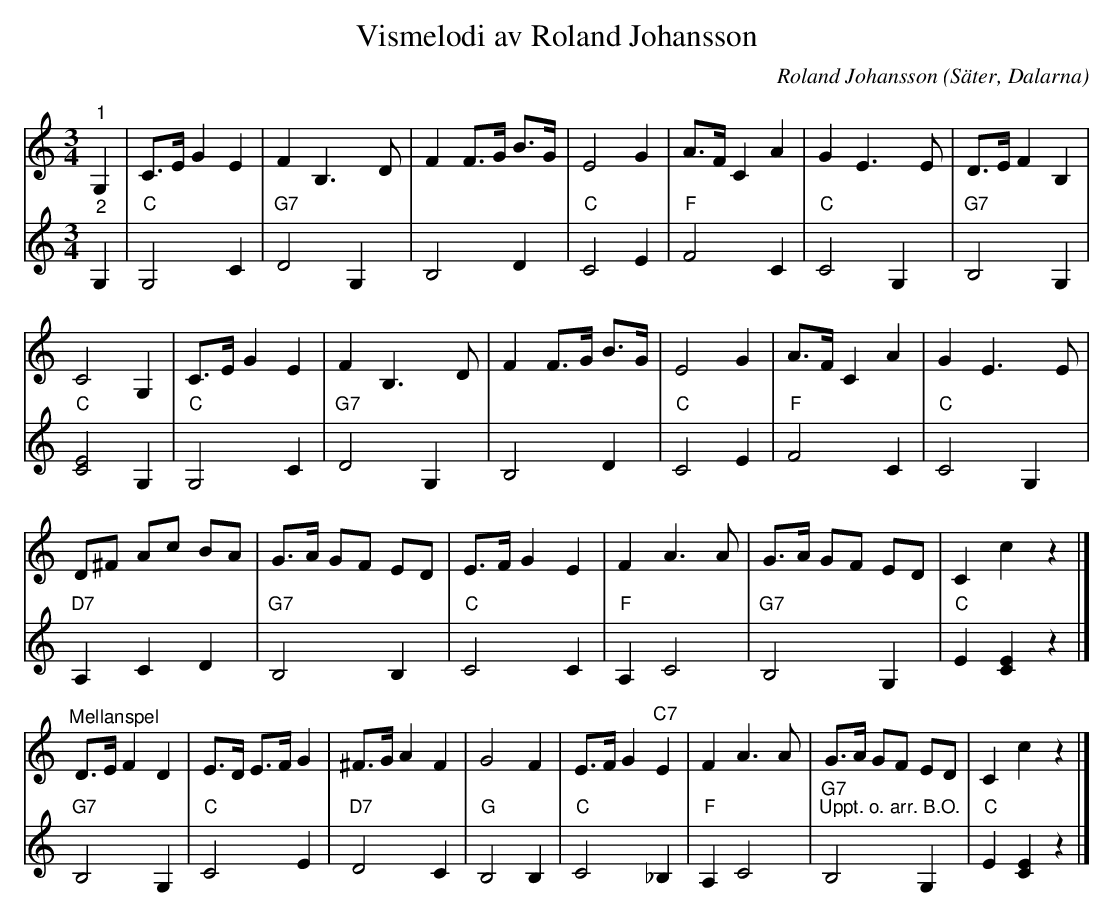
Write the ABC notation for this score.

X:1
T:Vismelodi av Roland Johansson
O:Säter, Dalarna
C:Roland Johansson
L:1/4
M:3/4
K:C
V:1
"^1" G, | C/>E/ G E | F B,3/2 D/ | F F/>G/ B/>G/ | E2 G | A/>F/ C A | G E3/2 E/ | D/>E/ F B, |
C2 G, | C/>E/ G E | F B,3/2 D/ | F F/>G/ B/>G/ | E2 G | A/>F/ C A | G E3/2 E/ |
D/^F/ A/c/ B/A/ | G/>A/ G/F/ E/D/ | E/>F/ G E | F A3/2 A/ | G/>A/ G/F/ E/D/ | C c z |]
"^Mellanspel" D/>E/ F D | E/>D/ E/>F/ G | ^F/>G/ A F | G2 F | E/>F/ G"C7" E | F A3/2 A/ | G/>A/ G/F/ E/D/ | C c z |]
V:2
"^2" G, |"C" G,2 C |"G7" D2 G, | B,2 D |"C" C2 E |"F" F2 C |"C" C2 G, |"G7" B,2 G, |
"C" [CE]2 G, |"C" G,2 C |"G7" D2 G, | B,2 D |"C" C2 E |"F" F2 C |"C" C2 G, |"D7" A, C D |
"G7" B,2 B, |"C" C2 C |"F" A, C2 |"G7" B,2 G, |"C" E [CE] z |]"G7" B,2 G, |"C" C2 E |
"D7" D2 C |"G" B,2 B, |"C" C2 _B, |"F" A, C2 |"G7" "^Uppt. o. arr. B.O." B,2 G, | "C" E [CE] z |]
